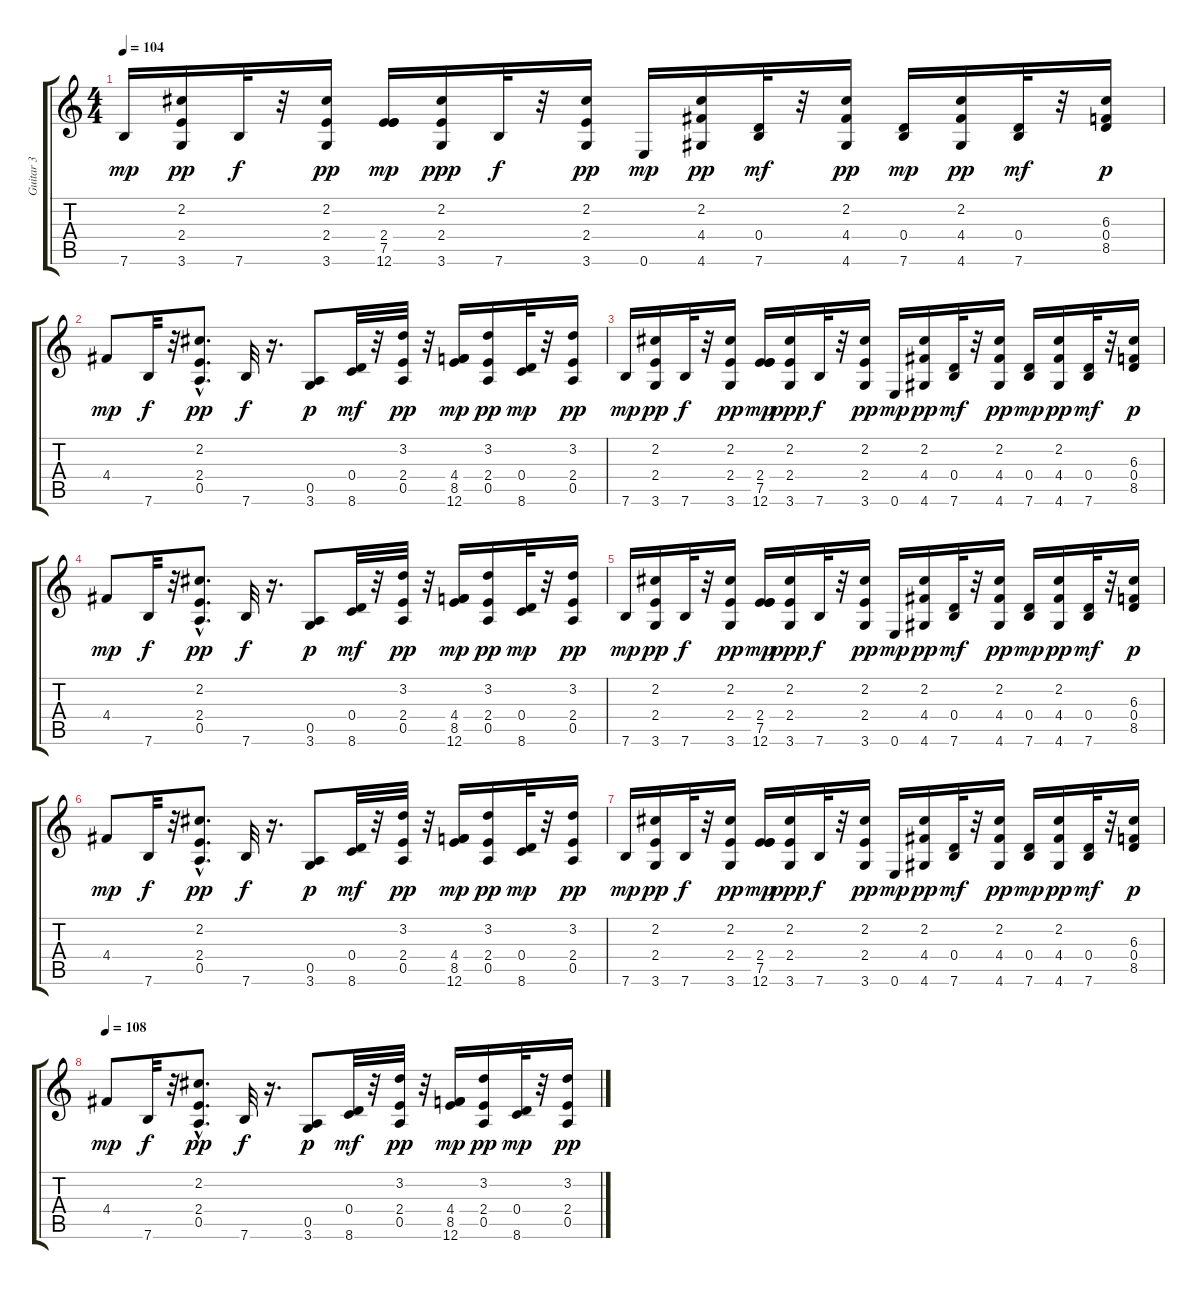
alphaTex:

\track ("Guitar 3" "Guitar 3") {instrument acousticguitarnylon}
\staff {score tabs}
\tuning (E4 B3 G3 D3 A2 E2) {hide}
\ts (4 4)
\tempo 104
\clef g2
\ks c
7.6.16{dy mp} (2.2 2.4 3.6).16{dy pp} 7.6.32{dy f} r.32 (2.2 2.4 3.6).16{dy pp} (2.4 7.5 12.6).16{dy mp} (2.2 2.4 3.6).16{dy ppp} 7.6.32{dy f} r.32 (2.2 2.4 3.6).16{dy pp} 0.6.16{dy mp} (2.2 4.4 4.6).16{dy pp} (0.4 7.6).32{dy mf} r.32 (2.2 4.4 4.6).16{dy pp} (0.4 7.6).16{dy mp} (2.2 4.4 4.6).16{dy pp} (0.4 7.6).32{dy mf} r.32 (6.3 0.4 8.5).16{dy p} |
4.4.8{dy mp} 7.6.32{dy f} r.32 (2.2{hac} 2.4{hac} 0.5{hac}).8{d dy pp} 7.6.32{dy f} r.16{d} (0.5 3.6).8{dy p} (0.4 8.6).32{dy mf} r.32 (3.2 2.4 0.5).32{dy pp} r.32 (4.4 8.5 12.6).16{dy mp} (3.2 2.4 0.5).16{dy pp} (0.4 8.6).32{dy mp} r.32 (3.2 2.4 0.5).16{dy pp} |
7.6.16{dy mp} (2.2 2.4 3.6).16{dy pp} 7.6.32{dy f} r.32 (2.2 2.4 3.6).16{dy pp} (2.4 7.5 12.6).16{dy mp} (2.2 2.4 3.6).16{dy ppp} 7.6.32{dy f} r.32 (2.2 2.4 3.6).16{dy pp} 0.6.16{dy mp} (2.2 4.4 4.6).16{dy pp} (0.4 7.6).32{dy mf} r.32 (2.2 4.4 4.6).16{dy pp} (0.4 7.6).16{dy mp} (2.2 4.4 4.6).16{dy pp} (0.4 7.6).32{dy mf} r.32 (6.3 0.4 8.5).16{dy p} |
4.4.8{dy mp} 7.6.32{dy f} r.32 (2.2{hac} 2.4{hac} 0.5{hac}).8{d dy pp} 7.6.32{dy f} r.16{d} (0.5 3.6).8{dy p} (0.4 8.6).32{dy mf} r.32 (3.2 2.4 0.5).32{dy pp} r.32 (4.4 8.5 12.6).16{dy mp} (3.2 2.4 0.5).16{dy pp} (0.4 8.6).32{dy mp} r.32 (3.2 2.4 0.5).16{dy pp} |
7.6.16{dy mp} (2.2 2.4 3.6).16{dy pp} 7.6.32{dy f} r.32 (2.2 2.4 3.6).16{dy pp} (2.4 7.5 12.6).16{dy mp} (2.2 2.4 3.6).16{dy ppp} 7.6.32{dy f} r.32 (2.2 2.4 3.6).16{dy pp} 0.6.16{dy mp} (2.2 4.4 4.6).16{dy pp} (0.4 7.6).32{dy mf} r.32 (2.2 4.4 4.6).16{dy pp} (0.4 7.6).16{dy mp} (2.2 4.4 4.6).16{dy pp} (0.4 7.6).32{dy mf} r.32 (6.3 0.4 8.5).16{dy p} |
4.4.8{dy mp} 7.6.32{dy f} r.32 (2.2{hac} 2.4{hac} 0.5{hac}).8{d dy pp} 7.6.32{dy f} r.16{d} (0.5 3.6).8{dy p} (0.4 8.6).32{dy mf} r.32 (3.2 2.4 0.5).32{dy pp} r.32 (4.4 8.5 12.6).16{dy mp} (3.2 2.4 0.5).16{dy pp} (0.4 8.6).32{dy mp} r.32 (3.2 2.4 0.5).16{dy pp} |
7.6.16{dy mp} (2.2 2.4 3.6).16{dy pp} 7.6.32{dy f} r.32 (2.2 2.4 3.6).16{dy pp} (2.4 7.5 12.6).16{dy mp} (2.2 2.4 3.6).16{dy ppp} 7.6.32{dy f} r.32 (2.2 2.4 3.6).16{dy pp} 0.6.16{dy mp} (2.2 4.4 4.6).16{dy pp} (0.4 7.6).32{dy mf} r.32 (2.2 4.4 4.6).16{dy pp} (0.4 7.6).16{dy mp} (2.2 4.4 4.6).16{dy pp} (0.4 7.6).32{dy mf} r.32 (6.3 0.4 8.5).16{dy p} |
\tempo 108
4.4.8{dy mp} 7.6.32{dy f} r.32 (2.2{hac} 2.4{hac} 0.5{hac}).8{d dy pp} 7.6.32{dy f} r.16{d} (0.5 3.6).8{dy p} (0.4 8.6).32{dy mf} r.32 (3.2 2.4 0.5).32{dy pp} r.32 (4.4 8.5 12.6).16{dy mp} (3.2 2.4 0.5).16{dy pp} (0.4 8.6).32{dy mp} r.32 (3.2 2.4 0.5).16{dy pp}
